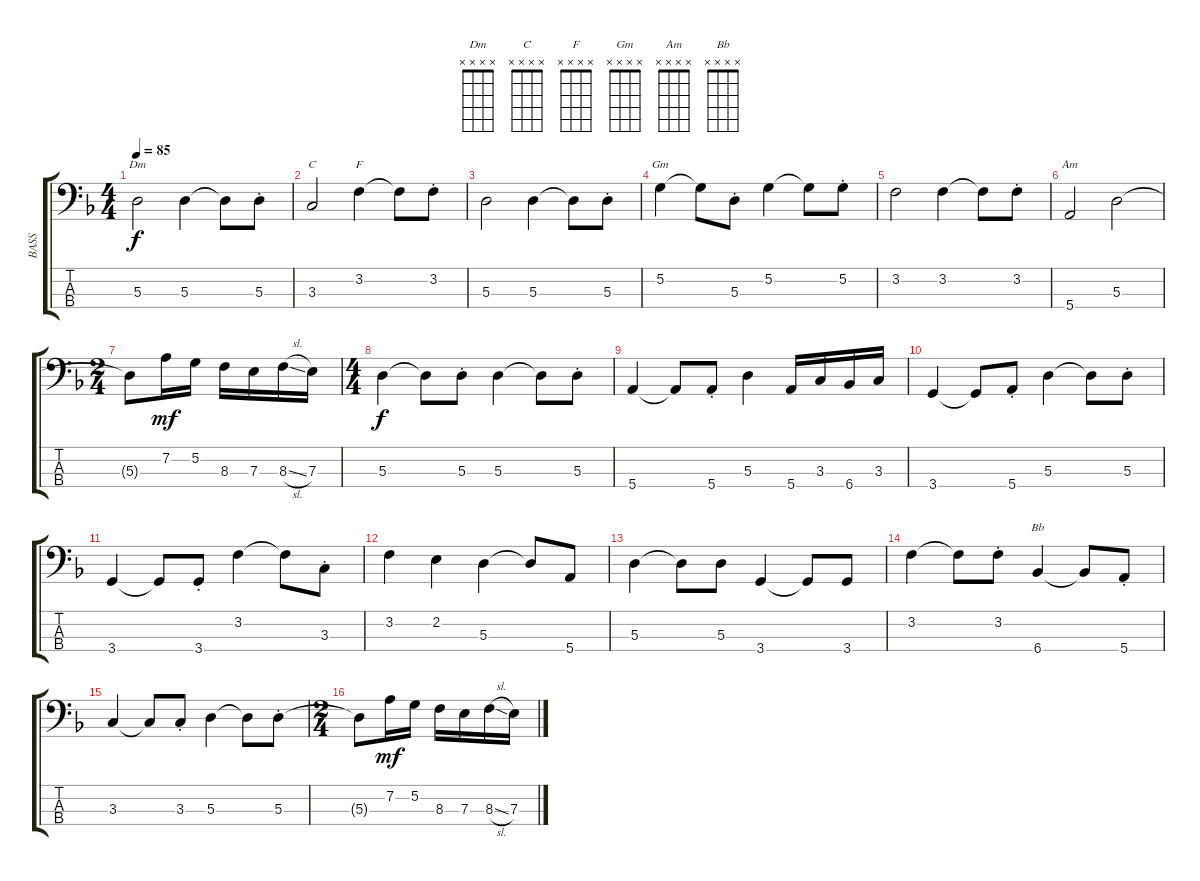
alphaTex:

\track ("BASS" "BASS") {instrument electricbassfinger}
\staff {score tabs}
\tuning (G2 D2 A1 E1) {hide}
\chord ("Dm" x x x x)
\chord ("C" x x x x)
\chord ("F" x x x x)
\chord ("Gm" x x x x)
\chord ("Am" x x x x)
\chord ("Bb" x x x x)
\ts (4 4)
\tempo 85
\clef f4
\ks f
5.3.2{ch "Dm" dy f} 5.3.4 5.3{t}.8 5.3{st}.8 |
3.3.2{ch "C"} 3.2.4{ch "F"} 3.2{t}.8 3.2{st}.8 |
5.3.2 5.3.4 5.3{t}.8 5.3{st}.8 |
5.2.4{ch "Gm"} 5.2{t}.8 5.3{st}.8 5.2.4 5.2{t}.8 5.2{st}.8 |
3.2.2 3.2.4 3.2{t}.8 3.2{st}.8 |
5.4.2{ch "Am"} 5.3.2 |
\ts (2 4)
5.3{t}.8 7.2.16{dy mf} 5.2.16 8.3.16 7.3.16 8.3{sl}.16 7.3.16 |
\ts (4 4)
5.3.4{dy f} 5.3{t}.8 5.3{st}.8 5.3.4 5.3{t}.8 5.3{st}.8 |
5.4.4 5.4{t}.8 5.4{st}.8 5.3.4 5.4.16 3.3.16 6.4.16 3.3.16 |
3.4.4 3.4{t}.8 5.4{st}.8 5.3.4 5.3{t}.8 5.3{st}.8 |
3.4.4 3.4{t}.8 3.4{st}.8 3.2.4 3.2{t}.8 3.3{st}.8 |
3.2.4 2.2.4 5.3.4 5.3{t}.8 5.4.8 |
5.3.4 5.3{t}.8 5.3.8 3.4.4 3.4{t}.8 3.4.8 |
3.2.4 3.2{t}.8 3.2{st}.8 6.4.4{ch "Bb"} 6.4{t}.8 5.4{st}.8 |
3.3.4 3.3{t}.8 3.3{st}.8 5.3.4 5.3{t}.8 5.3{st}.8 |
\ts (2 4)
5.3{t}.8 7.2.16{dy mf} 5.2.16 8.3.16 7.3.16 8.3{sl}.16 7.3.16
